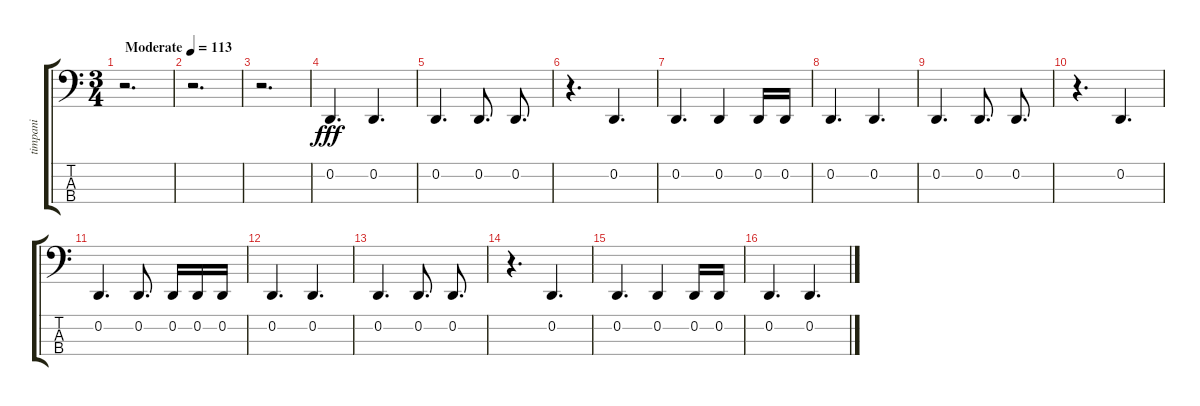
\track ("timpani" "timpani") {instrument timpani}
\staff {score tabs}
\tuning (G2 D2 A1 E1) {hide}
\ts (3 4)
\tempo (113 "Moderate")
\clef f4
\ks c
r.2{d dy fff instrument timpani} |
r.2{d} |
r.2{d} |
0.2.4{d} 0.2.4{d} |
0.2.4{d} 0.2.8{d} 0.2.8{d} |
r.4{d} 0.2.4{d} |
0.2.4{d} 0.2.4 0.2.16 0.2.16 |
0.2.4{d} 0.2.4{d} |
0.2.4{d} 0.2.8{d} 0.2.8{d} |
r.4{d} 0.2.4{d} |
0.2.4{d} 0.2.8{d} 0.2.16 0.2.16 0.2.16 |
0.2.4{d} 0.2.4{d} |
0.2.4{d} 0.2.8{d} 0.2.8{d} |
r.4{d} 0.2.4{d} |
0.2.4{d} 0.2.4 0.2.16 0.2.16 |
0.2.4{d} 0.2.4{d}
